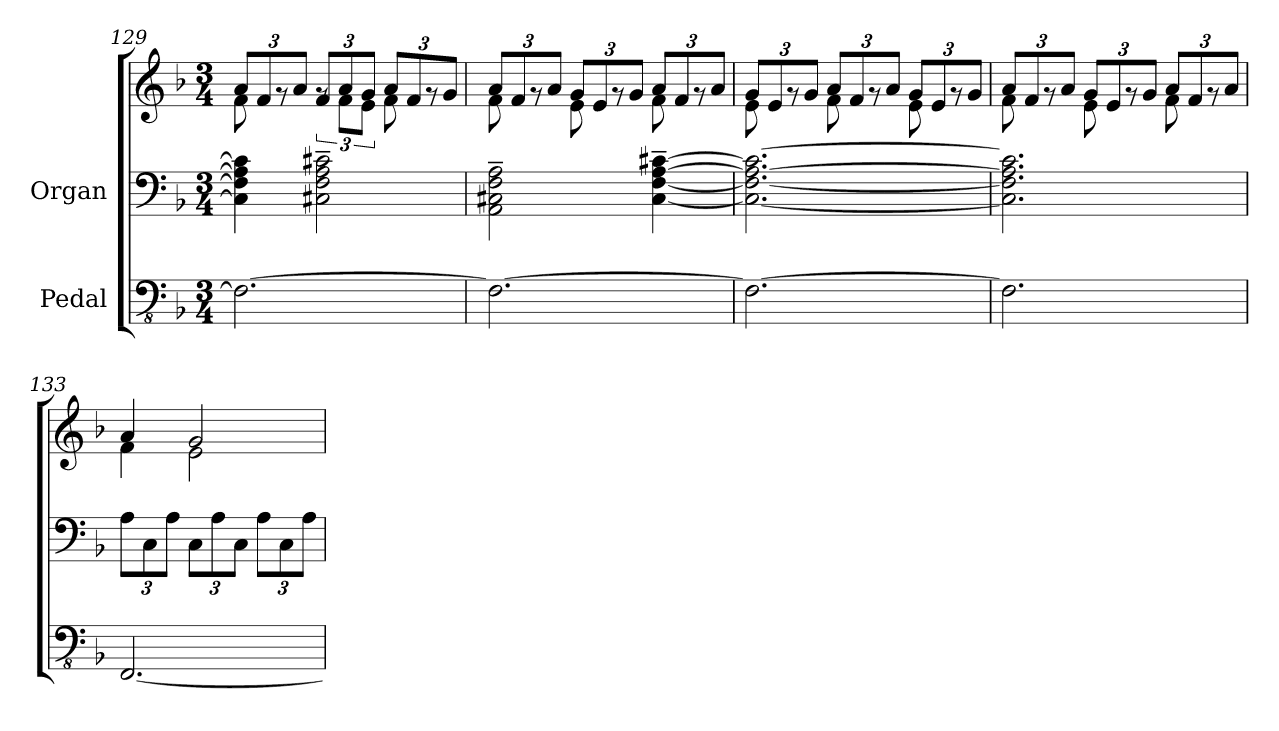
**kern	**kern	**kern
*part2	*part1	*part1
*staff3	*staff2	*staff1
*I"Pedal	*I"Organ	*
*clefFv4	*clefF4	*clefG2
*k[b-]	*k[b-]	*k[b-]
*M3/4	*M3/4	*M3/4
*	*	*Xbrackettup
=129	=129	=129
*	*	*^
2.FF\_	4C#\] 4F\] 4A\] 4c#\]	12a/L	8f\
.	.	12f/	.
.	.	.	8rg
.	.	12a/J	.
*	*	*	*brackettup
.	2C#X\~ 2F\~ 2A\~ 2c#X\~	12f/L	12rg
.	.	12a/	12f\L
.	.	12g/J	12e\J
*	*	*Xbrackettup	*
.	.	12a/L	8f\
.	.	12f/	.
.	.	.	8rg
.	.	12g/J	.
=130	=130	=130	=130
2.FF\_	2AA\~ 2C#X\~ 2F\~ 2A\~	12a/L	8f\
.	.	12f/	.
.	.	.	8rg
.	.	12a/J	.
.	.	12g/L	8e\
.	.	12e/	.
.	.	.	8rg
.	.	12g/J	.
.	[4C#\~ [4F\~ [4A\~ [4c#X\~	12a/L	8f\
.	.	12f/	.
.	.	.	8rg
.	.	12a/J	.
!!LO:PB:g=z	!!
=131	=131	=131	=131
2.FF\_	2.C#\_ 2.F\_ 2.A\_ 2.c#\_	12g/L	8e\
.	.	12e/	.
.	.	.	8rg
.	.	12g/J	.
.	.	12a/L	8f\
.	.	12f/	.
.	.	.	8rg
.	.	12a/J	.
.	.	12g/L	8e\
.	.	12e/	.
.	.	.	8rg
.	.	12g/J	.
=132	=132	=132	=132
2.FF\]	2.C#\] 2.F\] 2.A\] 2.c#\]	12a/L	8f\
.	.	12f/	.
.	.	.	8rg
.	.	12a/J	.
.	.	12g/L	8e\
.	.	12e/	.
.	.	.	8rg
.	.	12g/J	.
.	.	12a/L	8f\
.	.	12f/	.
.	.	.	8rg
.	.	12a/J	.
=133	=133	=133	=133
*	*Xbrackettup	*	*
[2.FFF/	12A\L	4a/	4f\
.	12C\	.	.
.	12A\J	.	.
.	12C\L	2g/	2e\
.	12A\	.	.
.	12C\J	.	.
.	12A\L	.	.
.	12C\	.	.
.	12A\J	.	.
*	*	*v	*v
=	=	=
*-	*-	*-
